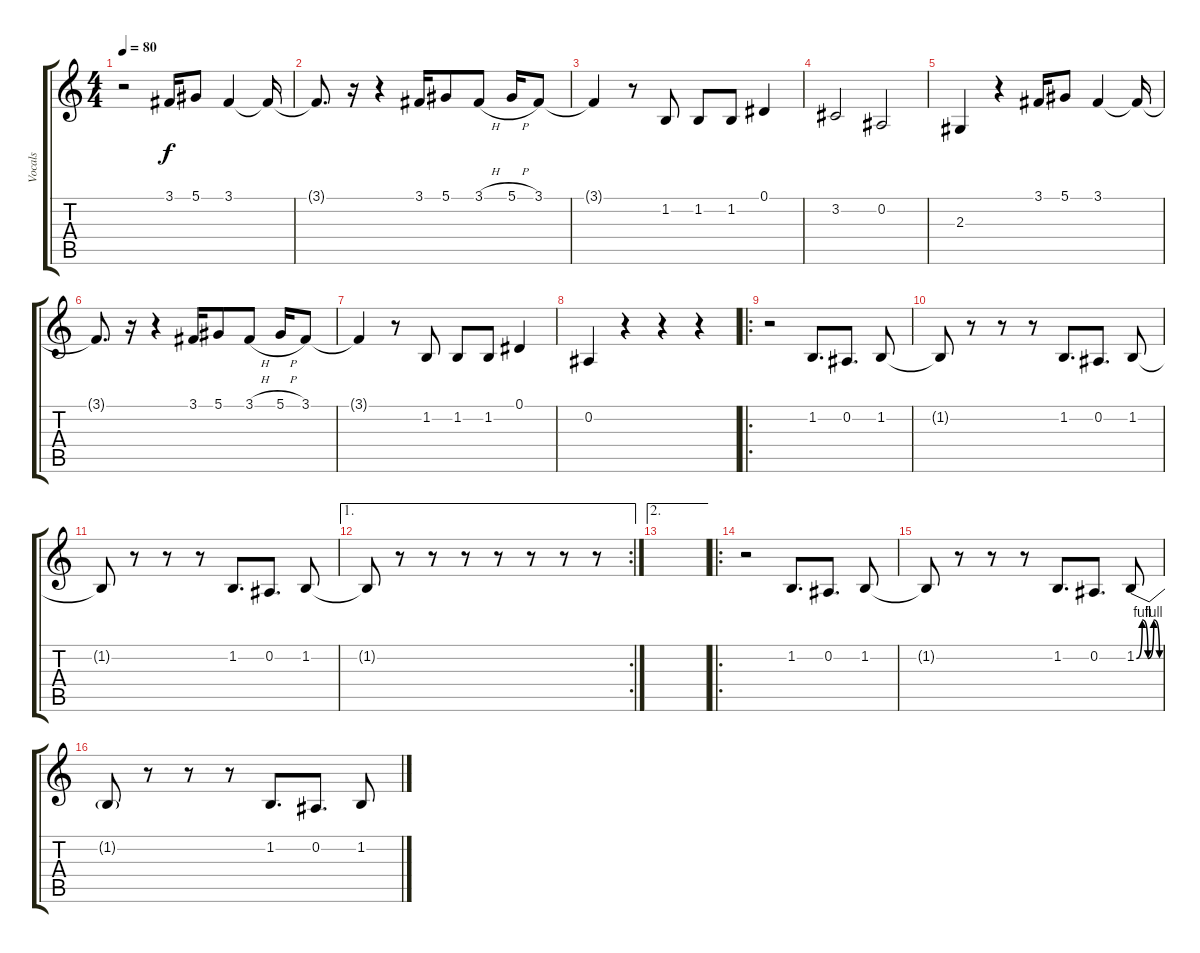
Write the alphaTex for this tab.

\track ("Vocals" "Vocals") {instrument lead3calliope}
\staff {score tabs}
\tuning (Eb4 Bb3 Gb3 Db3 Ab2 Eb2) {hide}
\ts (4 4)
\tempo 80
\clef g2
\ks c
r.2{dy f} 3.1.16 5.1.8 3.1.4 3.1{t}.16 |
3.1{t}.8{d} r.16 r.4 3.1.16 5.1.8 3.1{h}.8 5.1{h}.16 3.1.8 |
3.1{t}.4 r.8 1.2.8 1.2.8 1.2.8 0.1.4 |
3.2.2 0.2.2 |
2.3.4 r.4 3.1.16 5.1.8 3.1.4 3.1{t}.16 |
3.1{t}.8{d} r.16 r.4 3.1.16 5.1.8 3.1{h}.8 5.1{h}.16 3.1.8 |
3.1{t}.4 r.8 1.2.8 1.2.8 1.2.8 0.1.4 |
0.2.4 r.4 r.4 r.4 |
\ro
r.2 1.2.8{d} 0.2.8{d} 1.2.8 |
1.2{t}.8 r.8 r.8 r.8 1.2.8{d} 0.2.8{d} 1.2.8 |
1.2{t}.8 r.8 r.8 r.8 1.2.8{d} 0.2.8{d} 1.2.8 |
\ae 1
\rc 2
1.2{t}.8 r.8 r.8 r.8 r.8 r.8 r.8 r.8 |
\ae 2
|
\ro
r.2 1.2.8{d} 0.2.8{d} 1.2.8 |
1.2{t}.8 r.8 r.8 r.8 1.2.8{d} 0.2.8{d} 1.2{be (custom 0 0 15 4 30 0 45 4 60 0)}.8 |
1.2{t}.8 r.8 r.8 r.8 1.2.8{d} 0.2.8{d} 1.2.8
